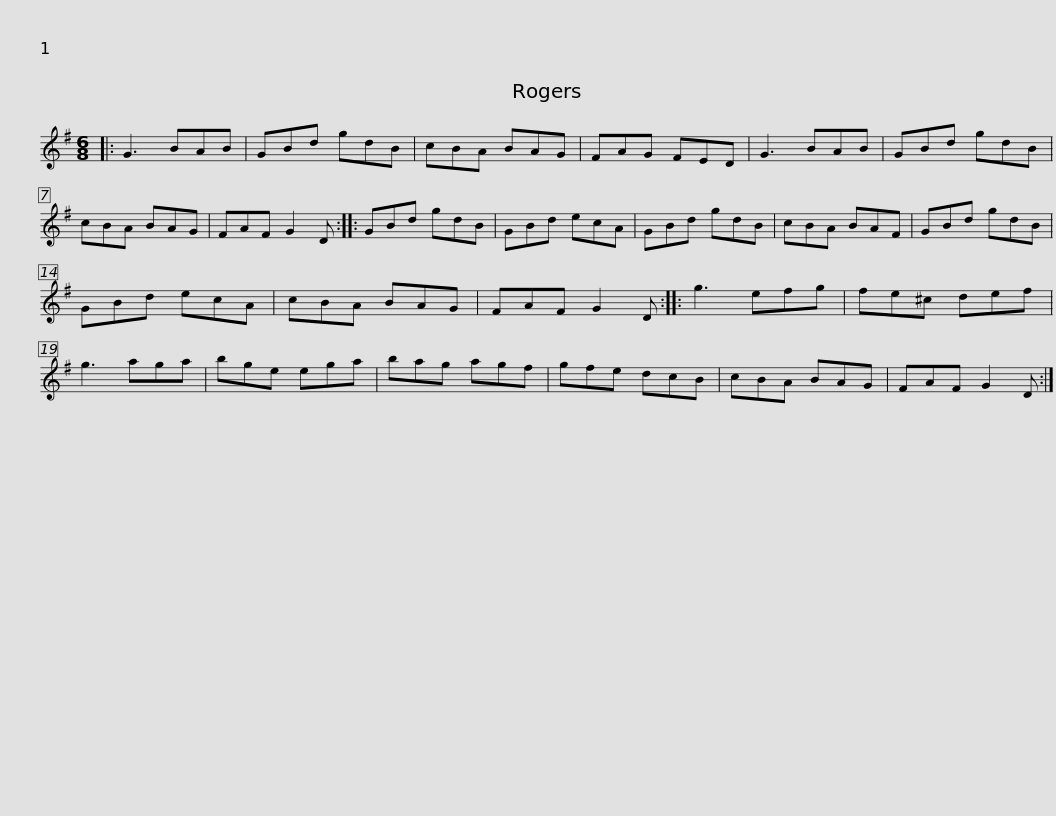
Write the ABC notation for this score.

X:1
L:1/8
M:6/8
I:linebreak $
K:G
V:1 treble
V:1
|: G3 BAB | GBd gdB | cBA BAG | FAG FED | G3 BAB | %5
 GBd gdB | cBA BAG |$ FAF G2 D :: GBd gdB | GBd ecA | %10
 GBd gdB | cBA BAF | GBd gdB | GBd ecA |$ cBA BAG | %15
 FAF G2 D :: g3 efg | fe^c def | g3 aga | bge ega | %20
 bag agf |$ gfe dcB | cBA BAG | FAF G2 D :| %24
